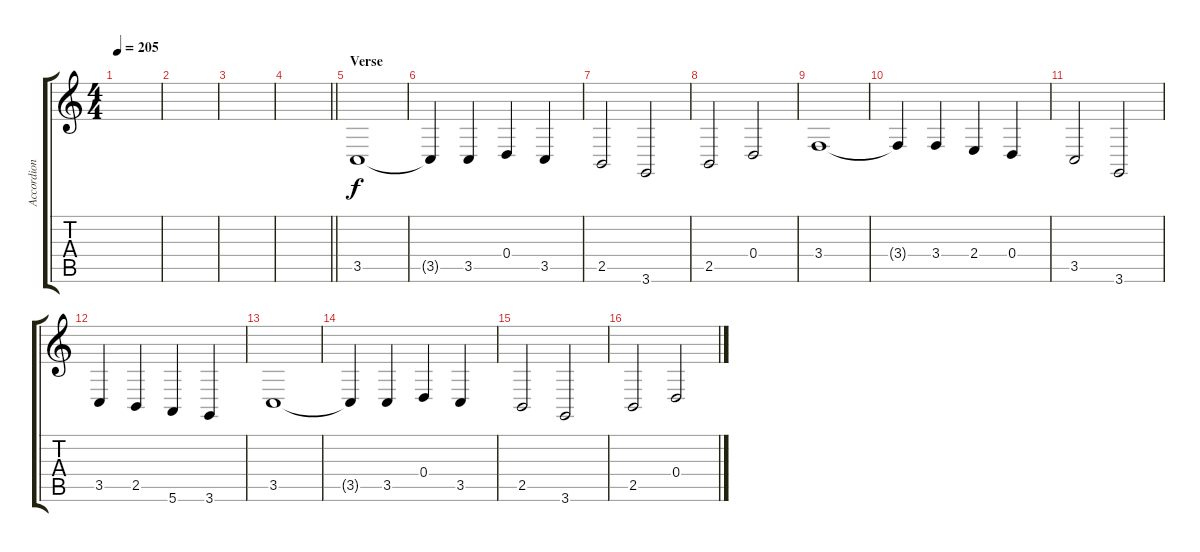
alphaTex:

\track ("Accordion" "Accordion") {instrument accordion}
\staff {score tabs}
\tuning (E4 B3 G3 D3 A2 E2) {hide}
\ts (4 4)
\tempo 205
\clef g2
\ks c
|
|
|
\barLineRight lightlight
|
\section ("" "Verse")
3.5.1 |
3.5{t}.4 3.5.4 0.4.4 3.5.4 |
2.5.2 3.6.2 |
2.5.2 0.4.2 |
3.4.1 |
3.4{t}.4 3.4.4 2.4.4 0.4.4 |
3.5.2 3.6.2 |
3.5.4 2.5.4 5.6.4 3.6.4 |
3.5.1 |
3.5{t}.4 3.5.4 0.4.4 3.5.4 |
2.5.2 3.6.2 |
2.5.2 0.4.2
